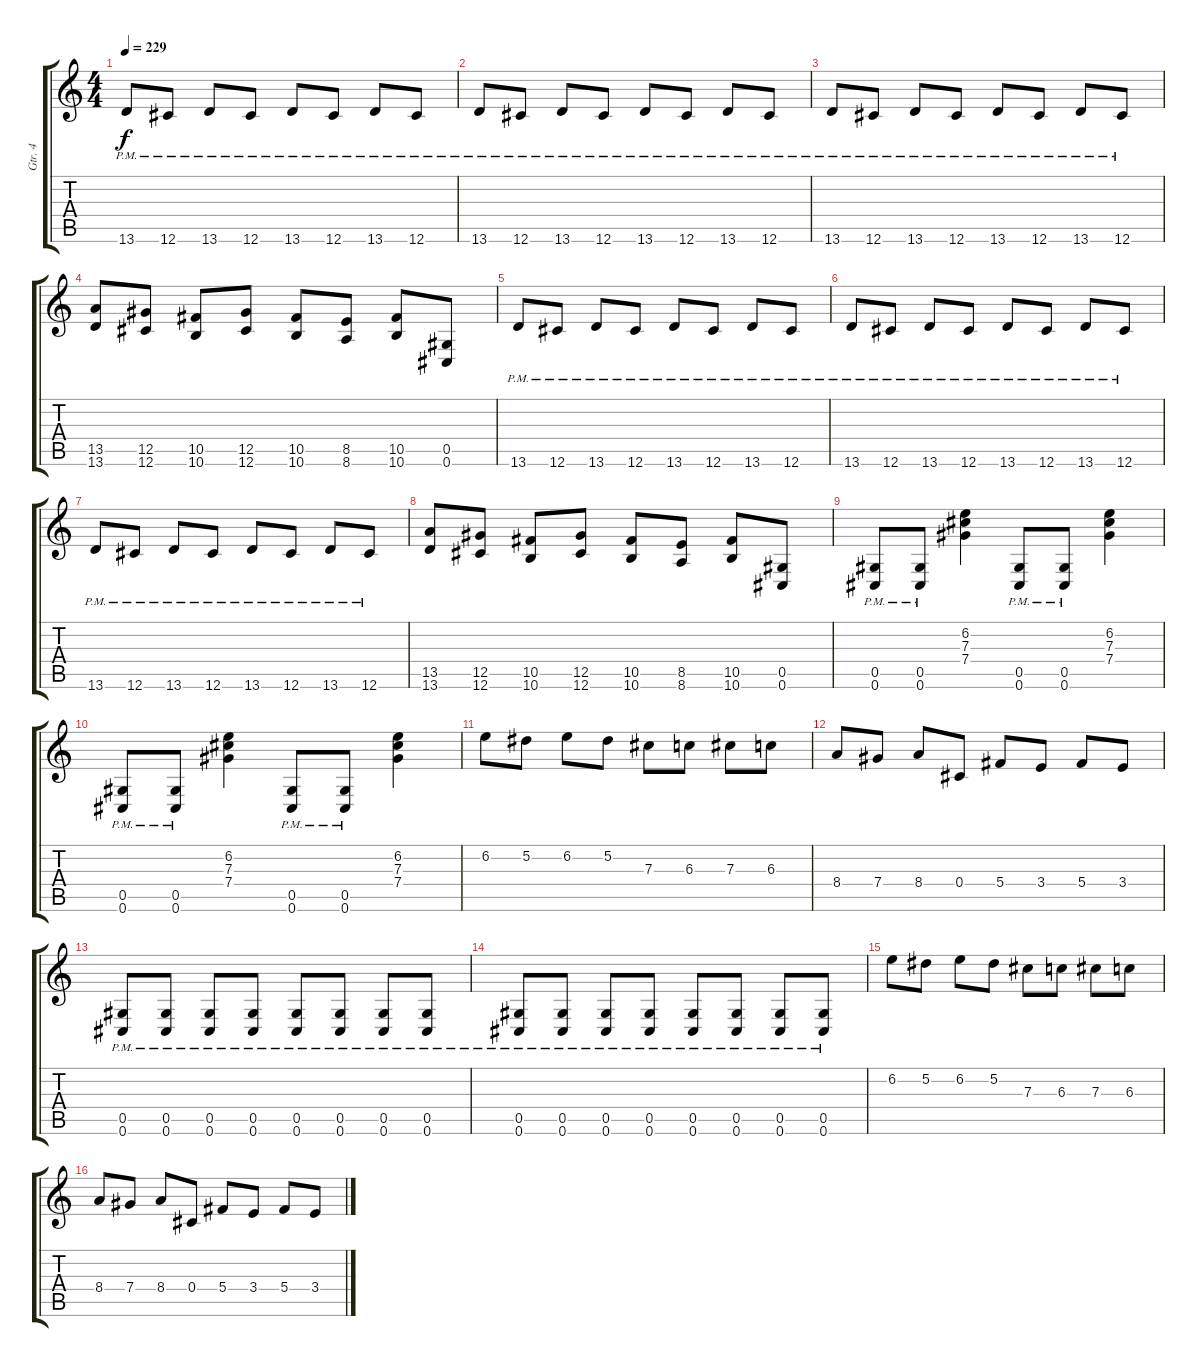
\track ("Gtr. 4" "Gtr. 4") {instrument acousticbass}
\staff {score tabs}
\tuning (Eb4 Bb3 Gb3 Db3 Ab2 Db2) {hide}
\ts (4 4)
\tempo 229
\clef g2
\ks c
13.6{pm}.8{dy f} 12.6{pm}.8 13.6{pm}.8 12.6{pm}.8 13.6{pm}.8 12.6{pm}.8 13.6{pm}.8 12.6{pm}.8 |
13.6{pm}.8 12.6{pm}.8 13.6{pm}.8 12.6{pm}.8 13.6{pm}.8 12.6{pm}.8 13.6{pm}.8 12.6{pm}.8 |
13.6{pm}.8 12.6{pm}.8 13.6{pm}.8 12.6{pm}.8 13.6{pm}.8 12.6{pm}.8 13.6{pm}.8 12.6{pm}.8 |
(13.5 13.6).8 (12.5 12.6).8 (10.5 10.6).8 (12.5 12.6).8 (10.5 10.6).8 (8.5 8.6).8 (10.5 10.6).8 (0.5 0.6).8 |
13.6{pm}.8 12.6{pm}.8 13.6{pm}.8 12.6{pm}.8 13.6{pm}.8 12.6{pm}.8 13.6{pm}.8 12.6{pm}.8 |
13.6{pm}.8 12.6{pm}.8 13.6{pm}.8 12.6{pm}.8 13.6{pm}.8 12.6{pm}.8 13.6{pm}.8 12.6{pm}.8 |
13.6{pm}.8 12.6{pm}.8 13.6{pm}.8 12.6{pm}.8 13.6{pm}.8 12.6{pm}.8 13.6{pm}.8 12.6{pm}.8 |
(13.5 13.6).8 (12.5 12.6).8 (10.5 10.6).8 (12.5 12.6).8 (10.5 10.6).8 (8.5 8.6).8 (10.5 10.6).8 (0.5 0.6).8 |
(0.5{pm} 0.6{pm}).8 (0.5{pm} 0.6{pm}).8 (6.2 7.3 7.4).4 (0.5{pm} 0.6{pm}).8 (0.5{pm} 0.6{pm}).8 (6.2 7.3 7.4).4 |
(0.5{pm} 0.6{pm}).8 (0.5{pm} 0.6{pm}).8 (6.2 7.3 7.4).4 (0.5{pm} 0.6{pm}).8 (0.5{pm} 0.6{pm}).8 (6.2 7.3 7.4).4 |
6.2.8 5.2.8 6.2.8 5.2.8 7.3.8 6.3.8 7.3.8 6.3.8 |
8.4.8 7.4.8 8.4.8 0.4.8 5.4.8 3.4.8 5.4.8 3.4.8 |
(0.5{pm} 0.6{pm}).8 (0.5{pm} 0.6{pm}).8 (0.5{pm} 0.6{pm}).8 (0.5{pm} 0.6{pm}).8 (0.5{pm} 0.6{pm}).8 (0.5{pm} 0.6{pm}).8 (0.5{pm} 0.6{pm}).8 (0.5{pm} 0.6{pm}).8 |
(0.5{pm} 0.6{pm}).8 (0.5{pm} 0.6{pm}).8 (0.5{pm} 0.6{pm}).8 (0.5{pm} 0.6{pm}).8 (0.5{pm} 0.6{pm}).8 (0.5{pm} 0.6{pm}).8 (0.5{pm} 0.6{pm}).8 (0.5{pm} 0.6{pm}).8 |
6.2.8 5.2.8 6.2.8 5.2.8 7.3.8 6.3.8 7.3.8 6.3.8 |
8.4.8 7.4.8 8.4.8 0.4.8 5.4.8 3.4.8 5.4.8 3.4.8
